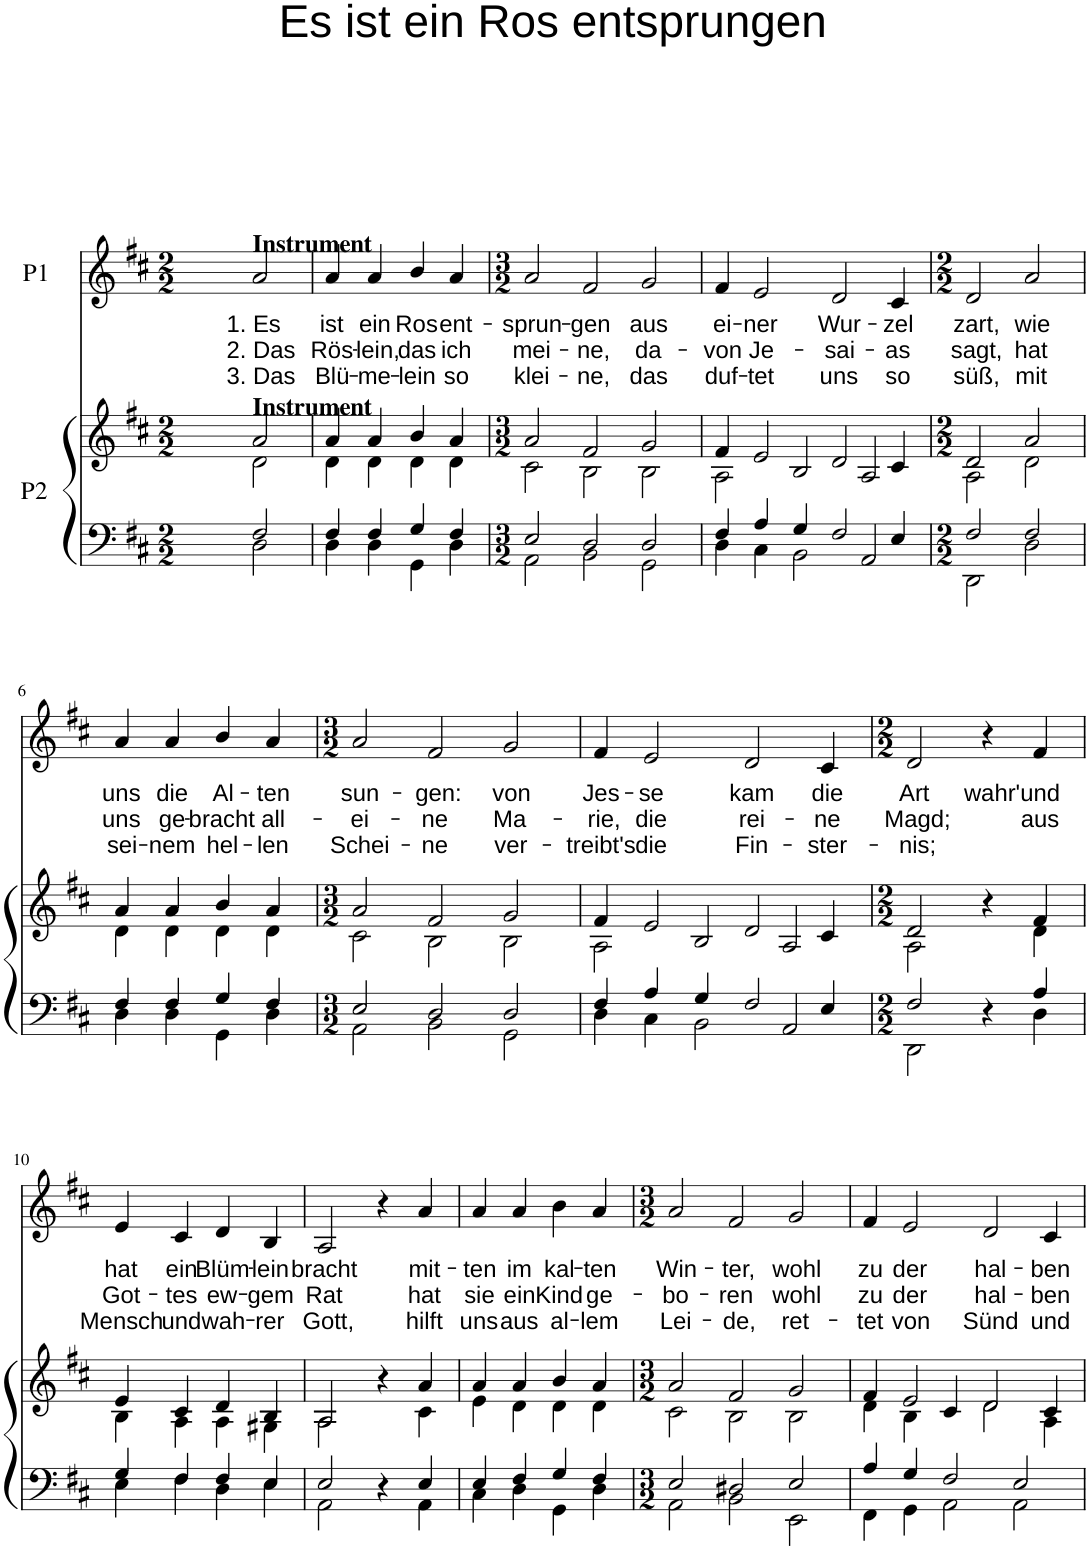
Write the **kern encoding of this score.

**kern	**kern	**kern	**text	**text	**text
*part2	*part2	*part1	*part1	*part1	*part1
*staff3	*staff2	*staff1	*staff1	*staff1	*staff1
*I"P2	*	*I"P1	*	*	*
*clefF4	*clefG2	*clefG2	*	*	*
*k[f#c#]	*k[f#c#]	*k[f#c#]	*	*	*
*D:	*D:	*D:	*	*	*
*M2/2	*M2/2	*M2/2	*	*	*
=1	=1	=1	=1	=1	=1
*^	*^	*	*	*	*
2ryy	2ryy	2ryy	2ryy	2ryy	.	.	.
!	!	!	!	!LO:TX:a:B:t=Instrument	!	!	!
!	!	!LO:TX:a:B:t=Instrument	!	!	!	!	!
!	!	!	!	!	!LO:LY:b	!LO:LY:b	!LO:LY:b
2F#/	2D\	2a/	2d\	2a/	1. Es	2. Das	3. Das
=2	=2	=2	=2	=2	=2	=2	=2
!	!	!	!	!	!LO:LY:b	!LO:LY:b	!LO:LY:b
4F#/	4D\	4a/	4d\	4a/	ist	Rös-	Blü-
!	!	!	!	!	!LO:LY:b	!LO:LY:b	!LO:LY:b
4F#/	4D\	4a/	4d\	4a/	ein	-lein,	-me-
!	!	!	!	!	!LO:LY:b	!LO:LY:b	!LO:LY:b
4G/	4GG\	4b/	4d\	4b/	Ros	das	-lein
!	!	!	!	!	!LO:LY:b	!LO:LY:b	!LO:LY:b
4F#/	4D\	4a/	4d\	4a/	ent-	ich	so
=3	=3	=3	=3	=3	=3	=3	=3
*M3/2	*	*M3/2	*	*M3/2	*	*	*
!	!	!	!	!	!LO:LY:b	!LO:LY:b	!LO:LY:b
2E/	2AA\	2a/	2c#\	2a/	-sprun-	mei-	klei-
!	!	!	!	!	!LO:LY:b	!LO:LY:b	!LO:LY:b
2D/	2BB\	2f#/	2B\	2f#/	-gen	-ne,	-ne,
!	!	!	!	!	!LO:LY:b	!LO:LY:b	!LO:LY:b
2D/	2GG\	2g/	2B\	2g/	aus	da-	das
=4	=4	=4	=4	=4	=4	=4	=4
!	!	!	!	!	!LO:LY:b	!LO:LY:b	!LO:LY:b
4F#/	4D\	4f#/	2A\	4f#/	ei-	-von	duf-
!	!	!	!	!	!LO:LY:b	!LO:LY:b	!LO:LY:b
4A/	4C#\	2e/	.	2e/	-ner	Je-	-tet
4G/	2BB\	.	2B/	.	.	.	.
!	!	!	!	!	!LO:LY:b	!LO:LY:b	!LO:LY:b
2F#/	.	2d/	.	2d/	Wur-	-sai-	uns
.	2AA/	.	2A/	.	.	.	.
!	!	!	!	!	!LO:LY:b	!LO:LY:b	!LO:LY:b
4E/	.	4c#/	.	4c#/	-zel	-as	so
=5	=5	=5	=5	=5	=5	=5	=5
*M2/2	*	*M2/2	*	*M2/2	*	*	*
!	!	!	!	!	!LO:LY:b	!LO:LY:b	!LO:LY:b
2F#/	2DD\	2d/	2A\	2d/	zart,	sagt,	süß,
!	!	!	!	!	!LO:LY:b	!LO:LY:b	!LO:LY:b
2F#/	2D\	2a/	2d\	2a/	wie	hat	mit
!!LO:LB:g=z
=6	=6	=6	=6	=6	=6	=6	=6
!	!	!	!	!	!LO:LY:b	!LO:LY:b	!LO:LY:b
4F#/	4D\	4a/	4d\	4a/	uns	uns	sei-
!	!	!	!	!	!LO:LY:b	!LO:LY:b	!LO:LY:b
4F#/	4D\	4a/	4d\	4a/	die	ge-	-nem
!	!	!	!	!	!LO:LY:b	!LO:LY:b	!LO:LY:b
4G/	4GG\	4b/	4d\	4b/	Al-	-bracht	hel-
!	!	!	!	!	!LO:LY:b	!LO:LY:b	!LO:LY:b
4F#/	4D\	4a/	4d\	4a/	-ten	all-	-len
=7	=7	=7	=7	=7	=7	=7	=7
*M3/2	*	*M3/2	*	*M3/2	*	*	*
!	!	!	!	!	!LO:LY:b	!LO:LY:b	!LO:LY:b
2E/	2AA\	2a/	2c#\	2a/	sun-	-ei-	Schei-
!	!	!	!	!	!LO:LY:b	!LO:LY:b	!LO:LY:b
2D/	2BB\	2f#/	2B\	2f#/	-gen:	-ne	-ne
!	!	!	!	!	!LO:LY:b	!LO:LY:b	!LO:LY:b
2D/	2GG\	2g/	2B\	2g/	von	Ma-	ver-
=8	=8	=8	=8	=8	=8	=8	=8
!	!	!	!	!	!LO:LY:b	!LO:LY:b	!LO:LY:b
4F#/	4D\	4f#/	2A\	4f#/	Jes-	-rie,	-treibt's
!	!	!	!	!	!LO:LY:b	!LO:LY:b	!LO:LY:b
4A/	4C#\	2e/	.	2e/	-se	die	die
4G/	2BB\	.	2B/	.	.	.	.
!	!	!	!	!	!LO:LY:b	!LO:LY:b	!LO:LY:b
2F#/	.	2d/	.	2d/	kam	rei-	Fin-
.	2AA/	.	2A/	.	.	.	.
!	!	!	!	!	!LO:LY:b	!LO:LY:b	!LO:LY:b
4E/	.	4c#/	.	4c#/	die	-ne	-ster-
=9	=9	=9	=9	=9	=9	=9	=9
*M2/2	*	*M2/2	*	*M2/2	*	*	*
!	!	!	!	!	!LO:LY:b	!LO:LY:b	!LO:LY:b
2F#/	2DD\	2d/	2A\	2d/	Art	Magd;	-nis;
!	!	!	!	!	!LO:LY:b	!	!
4r	4ryy	4r	4ryy	4r	wahr'	.	.
!	!	!	!	!	!LO:LY:b	!LO:LY:b	!
4A/	4D\	4f#/	4d\	4f#/	und	aus	.
!!LO:LB:g=z
=10	=10	=10	=10	=10	=10	=10	=10
!	!	!	!	!	!LO:LY:b	!LO:LY:b	!LO:LY:b
4G/	4E\	4e/	4B\	4e/	hat	Got-	Mensch
!	!	!	!	!	!LO:LY:b	!LO:LY:b	!LO:LY:b
4F#/	4F#\	4c#/	4A\	4c#/	ein	-tes	und
!	!	!	!	!	!LO:LY:b	!LO:LY:b	!LO:LY:b
4F#/	4D\	4d/	4A\	4d/	Blüm-	ew-	wah-
!	!	!	!	!	!LO:LY:b	!LO:LY:b	!LO:LY:b
4E/	4E\	4B/	4G#X\	4B/	-lein	-gem	-rer
=11	=11	=11	=11	=11	=11	=11	=11
!	!	!	!	!	!LO:LY:b	!LO:LY:b	!LO:LY:b
2E/	2AA\	2A/	2A\	2A/	bracht	Rat	Gott,
4r	4ryy	4r	4ryy	4r	.	.	.
!	!	!	!	!	!LO:LY:b	!LO:LY:b	!LO:LY:b
4E/	4AA\	4a/	4c#\	4a/	mit-	hat	hilft
=12	=12	=12	=12	=12	=12	=12	=12
!	!	!	!	!	!LO:LY:b	!LO:LY:b	!LO:LY:b
4E/	4C#\	4a/	4e\	4a/	-ten	sie	uns
!	!	!	!	!	!LO:LY:b	!LO:LY:b	!LO:LY:b
4F#/	4D\	4a/	4d\	4a/	im	ein	aus
!	!	!	!	!	!LO:LY:b	!LO:LY:b	!LO:LY:b
4G/	4GG\	4b/	4d\	4b\	kal-	Kind	al-
!	!	!	!	!	!LO:LY:b	!LO:LY:b	!LO:LY:b
4F#/	4D\	4a/	4d\	4a/	-ten	ge-	-lem
=13	=13	=13	=13	=13	=13	=13	=13
*M3/2	*	*M3/2	*	*M3/2	*	*	*
!	!	!	!	!	!LO:LY:b	!LO:LY:b	!LO:LY:b
2E/	2AA\	2a/	2c#\	2a/	Win-	-bo-	Lei-
!	!	!	!	!	!LO:LY:b	!LO:LY:b	!LO:LY:b
2D#X/	2BB\	2f#/	2B\	2f#/	-ter,	-ren	-de,
!	!	!	!	!	!LO:LY:b	!LO:LY:b	!LO:LY:b
2E/	2EE\	2g/	2B\	2g/	wohl	wohl	ret-
=14	=14	=14	=14	=14	=14	=14	=14
!	!	!	!	!	!LO:LY:b	!LO:LY:b	!LO:LY:b
4A/	4FF#\	4f#/	4d\	4f#/	zu	zu	-tet
!	!	!	!	!	!LO:LY:b	!LO:LY:b	!LO:LY:b
4G/	4GG\	2e/	4B\	2e/	der	der	von
2F#/	2AA\	.	4c#/	.	.	.	.
!	!	!	!	!	!LO:LY:b	!LO:LY:b	!LO:LY:b
.	.	2d/	2d\	2d/	hal-	hal-	Sünd
2E/	2AA\	.	.	.	.	.	.
!	!	!	!	!	!LO:LY:b	!LO:LY:b	!LO:LY:b
.	.	4c#/	4A\	4c#/	-ben	-ben	und
*v	*v	*	*	*	*	*	*
*	*v	*v	*	*	*	*
=	=	=	=	=	=
*-	*-	*-	*-	*-	*-
